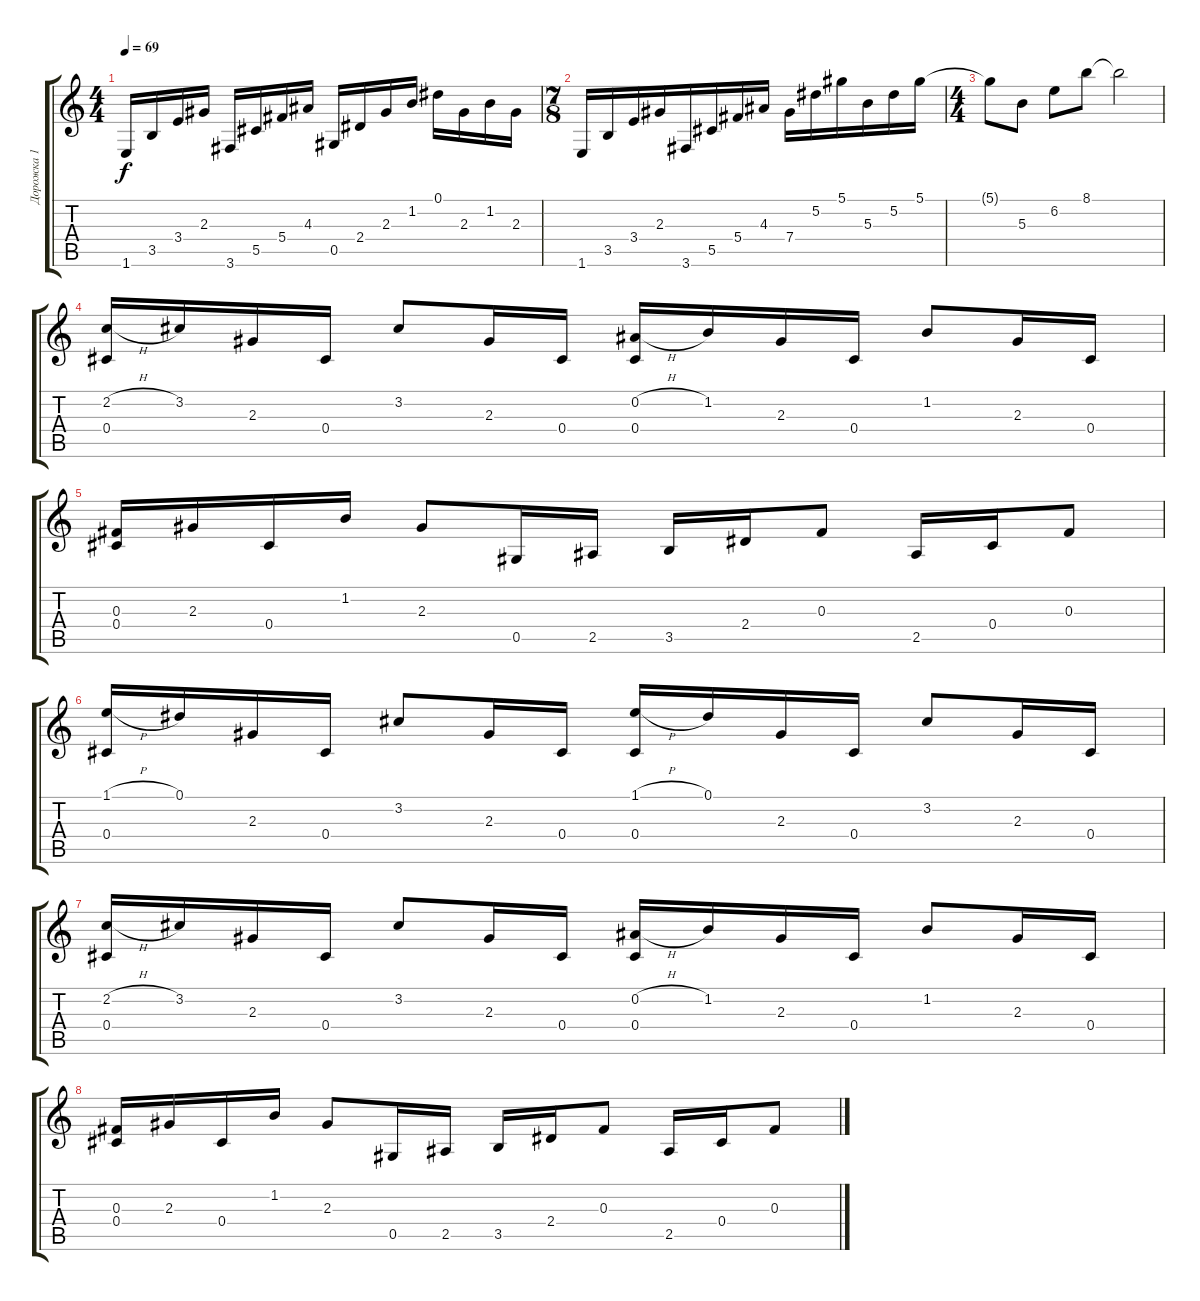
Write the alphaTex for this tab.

\track ("Дорожка 1" "Дорожка 1") {instrument acousticguitarsteel}
\staff {score tabs}
\tuning (Eb4 Bb3 Gb3 Db3 Ab2 Eb2) {hide}
\ts (4 4)
\tempo 69
\clef g2
\ks c
1.6.16{dy f} 3.5.16 3.4.16 2.3.16 3.6.16 5.5.16 5.4.16 4.3.16 0.5.16 2.4.16 2.3.16 1.2.16 0.1.16 2.3.16 1.2.16 2.3.16 |
\ts (7 8)
1.6.16 3.5.16 3.4.16 2.3.16 3.6.16 5.5.16 5.4.16 4.3.16 7.4.16 5.2.16 5.1.16 5.3.16 5.2.16 5.1.16 |
\ts (4 4)
5.1{t}.8 5.3.8 6.2.8 8.1.8 8.1{t}.2 |
(2.2{h} 0.4).16 3.2.16 2.3.16 0.4.16 3.2.8 2.3.16 0.4.16 (0.2{h} 0.4).16 1.2.16 2.3.16 0.4.16 1.2.8 2.3.16 0.4.16 |
(0.3 0.4).16 2.3.16 0.4.16 1.2.16 2.3.8 0.5.16 2.5.16 3.5.16 2.4.16 0.3.8 2.5.16 0.4.16 0.3.8 |
(1.1{h} 0.4).16 0.1.16 2.3.16 0.4.16 3.2.8 2.3.16 0.4.16 (1.1{h} 0.4).16 0.1.16 2.3.16 0.4.16 3.2.8 2.3.16 0.4.16 |
(2.2{h} 0.4).16 3.2.16 2.3.16 0.4.16 3.2.8 2.3.16 0.4.16 (0.2{h} 0.4).16 1.2.16 2.3.16 0.4.16 1.2.8 2.3.16 0.4.16 |
(0.3 0.4).16 2.3.16 0.4.16 1.2.16 2.3.8 0.5.16 2.5.16 3.5.16 2.4.16 0.3.8 2.5.16 0.4.16 0.3.8
